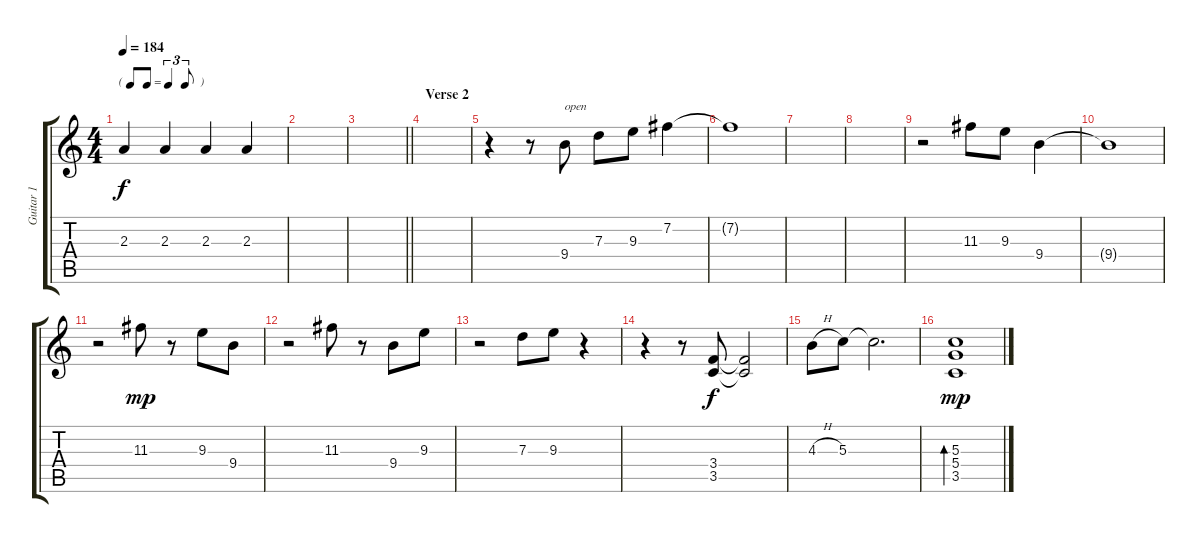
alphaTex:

\track ("Guitar 1" "Guitar 1") {instrument electricguitarjazz}
\staff {score tabs}
\tuning (E4 B3 G3 D3 A2 E2) {hide}
\ts (4 4)
\tf triplet8th
\tempo 184
\clef g2
\ks c
2.3.4{dy f volume 7 instrument electricguitarmuted} 2.3.4 2.3.4 2.3.4 |
|
\barLineRight lightlight
|
\section ("" "Verse 2")
|
r.4 r.8 9.4.8{txt "open" volume 10 instrument electricguitarjazz} 7.3.8 9.3.8 7.2.4 |
7.2{t}.1 |
|
|
r.2 11.3.8 9.3.8 9.4.4 |
9.4{t}.1 |
r.2 11.3.8{dy mp} r.8 9.3.8 9.4.8 |
r.2 11.3.8 r.8 9.4.8 9.3.8 |
r.2 7.3.8 9.3.8 r.4 |
r.4 r.8 (3.4 3.5).8{dy f} (3.4{t} 3.5{t}).2 |
4.3{h}.8 5.3.8 5.3{t}.2{d} |
(5.3 5.4 3.5).1{bd 60 dy mp}
